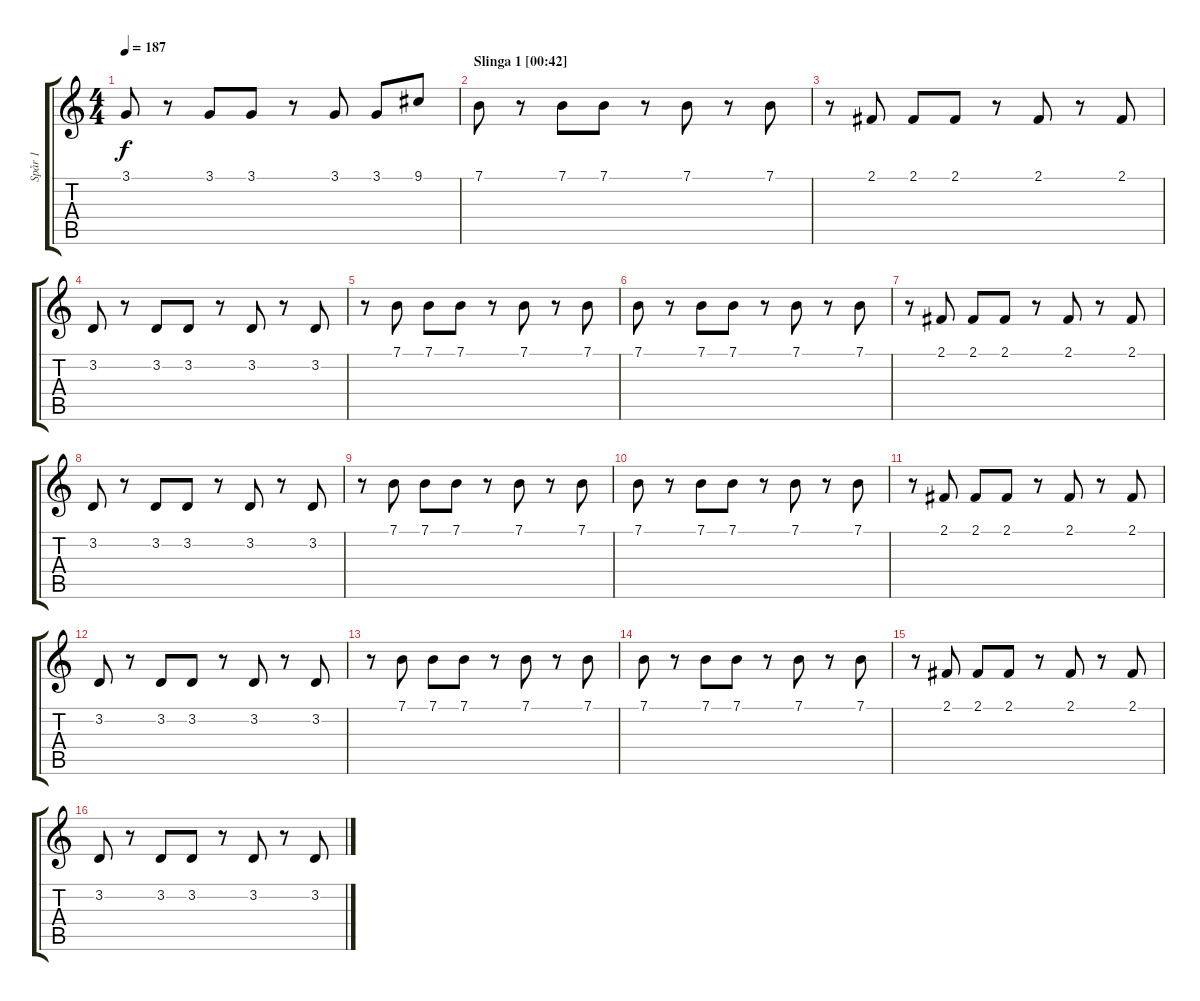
\track ("Spår 1" "Spår 1") {instrument lead1square}
\staff {score tabs}
\tuning (E4 B3 G3 D3 A2 E2) {hide}
\ts (4 4)
\tempo 187
\clef g2
\ks c
3.1.8{dy f} r.8 3.1.8 3.1.8 r.8 3.1.8 3.1.8 9.1.8 |
\section ("" "Slinga 1 [00:42]")
7.1.8{volume 8} r.8 7.1.8 7.1.8 r.8 7.1.8 r.8 7.1.8 |
r.8 2.1.8 2.1.8 2.1.8 r.8 2.1.8 r.8 2.1.8 |
3.2.8 r.8 3.2.8 3.2.8 r.8 3.2.8 r.8 3.2.8 |
r.8 7.1.8 7.1.8 7.1.8 r.8 7.1.8 r.8 7.1.8 |
7.1.8 r.8 7.1.8 7.1.8 r.8 7.1.8 r.8 7.1.8 |
r.8 2.1.8 2.1.8 2.1.8 r.8 2.1.8 r.8 2.1.8 |
3.2.8 r.8 3.2.8 3.2.8 r.8 3.2.8 r.8 3.2.8 |
r.8 7.1.8 7.1.8 7.1.8 r.8 7.1.8 r.8 7.1.8 |
\section ("" "")
7.1.8 r.8 7.1.8 7.1.8 r.8 7.1.8 r.8 7.1.8 |
r.8 2.1.8 2.1.8 2.1.8 r.8 2.1.8 r.8 2.1.8 |
3.2.8 r.8 3.2.8 3.2.8 r.8 3.2.8 r.8 3.2.8 |
r.8 7.1.8 7.1.8 7.1.8 r.8 7.1.8 r.8 7.1.8 |
7.1.8 r.8 7.1.8 7.1.8 r.8 7.1.8 r.8 7.1.8 |
r.8 2.1.8 2.1.8 2.1.8 r.8 2.1.8 r.8 2.1.8 |
3.2.8 r.8 3.2.8 3.2.8 r.8 3.2.8 r.8 3.2.8
